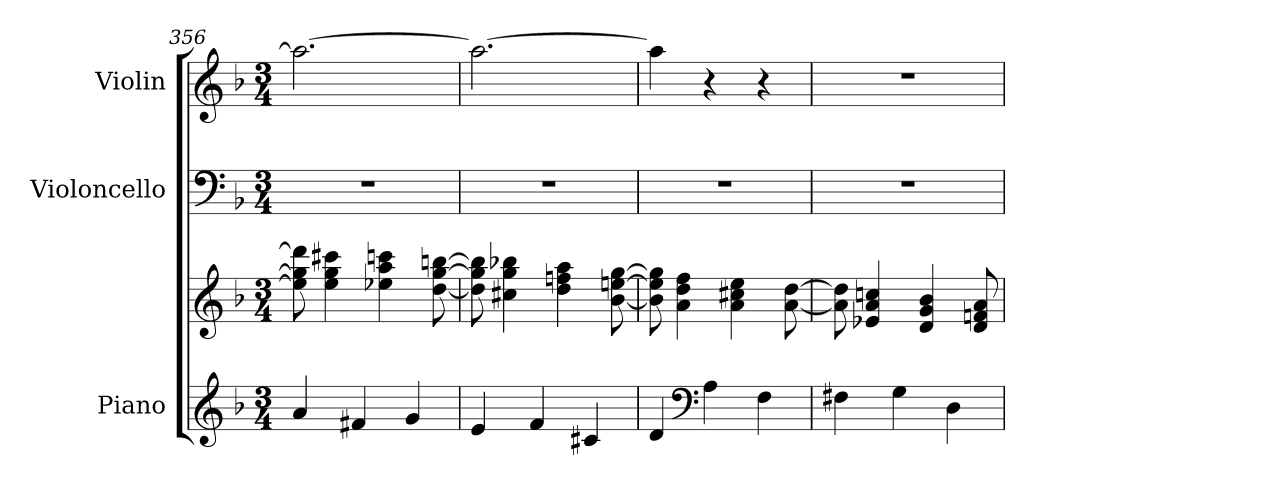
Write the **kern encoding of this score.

**kern	**kern	**kern	**kern
*part3	*part3	*part2	*part1
*staff4	*staff3	*staff2	*staff1
*I"Piano	*	*I"Violoncello	*I"Violin
*I'Pno	*	*I'Vc	*I'Vln
*clefG2	*clefG2	*clefF4	*clefG2
*k[b-]	*k[b-]	*k[b-]	*k[b-]
*M3/4	*M3/4	*M3/4	*M3/4
=356	=356	=356	=356
4a/	8ee\] 8gg\] 8ddd\]	2.r	2.aa\_
.	4ee\ 4gg\ 4ccc#X\	.	.
4f#X/	.	.	.
.	4ee-X\ 4aa\ 4cccn\	.	.
4g/	.	.	.
.	[8dd\ [8gg\ [8bbn\	.	.
=357	=357	=357	=357
4e/	8dd\] 8gg\] 8bb\]	2.r	2.aa\_
.	4cc#X\ 4gg\ 4bb-X\	.	.
4f/	.	.	.
.	4dd\ 4ffn\ 4aa\	.	.
4c#X/	.	.	.
.	[8b-\ [8een\ [8gg\	.	.
!!LO:LB:g=z
=358	=358	=358	=358
4d/	8b-\] 8ee\] 8gg\]	2.r	4aa\]
.	4a\ 4dd\ 4ff\	.	.
*clefF4	*	*	*
4A\	.	.	4r
.	4a\ 4cc#X\ 4ee\	.	.
4F\	.	.	4r
.	[8a\ [8dd\	.	.
=359	=359	=359	=359
4F#X\	8a\] 8dd\]	2.r	2.r
.	4e-X/ 4a/ 4ccn/	.	.
4G\	.	.	.
.	4d/ 4g/ 4b-/	.	.
4D\	.	.	.
.	8d/ 8fn/ 8a/	.	.
=	=	=	=
*-	*-	*-	*-
